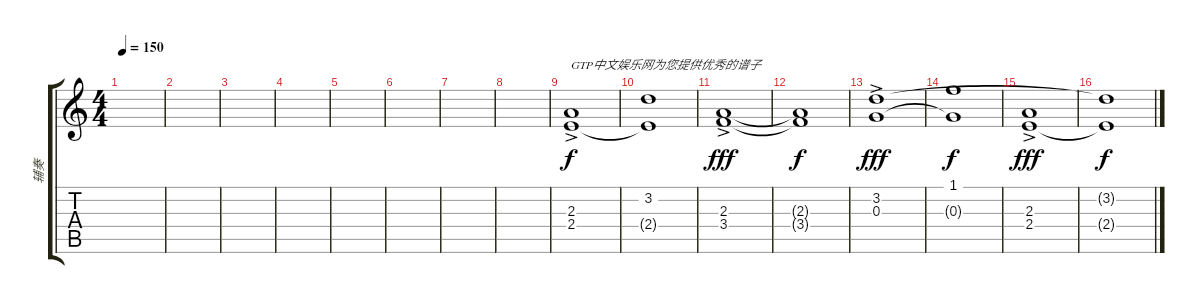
\track ("辅奏" "辅奏") {instrument overdrivenguitar}
\staff {score tabs}
\tuning (E4 B3 G3 D3 A2 E2) {hide}
\ts (4 4)
\tempo 150
\clef g2
\ks c
|
|
|
|
|
|
|
|
(2.3{ac} 2.4).1{txt "GTP中文娱乐网为您提供优秀的谱子"} |
(3.2 2.4{t}).1{dy f} |
(2.3{ac} 3.4).1{dy fff} |
(2.3{t} 3.4{t}).1{dy f} |
(3.2 0.3{ac}).1{dy fff} |
(1.1 0.3{t}).1{dy f} |
(2.3{ac} 2.4).1{dy fff} |
(3.2{t} 2.4{t}).1{dy f}
